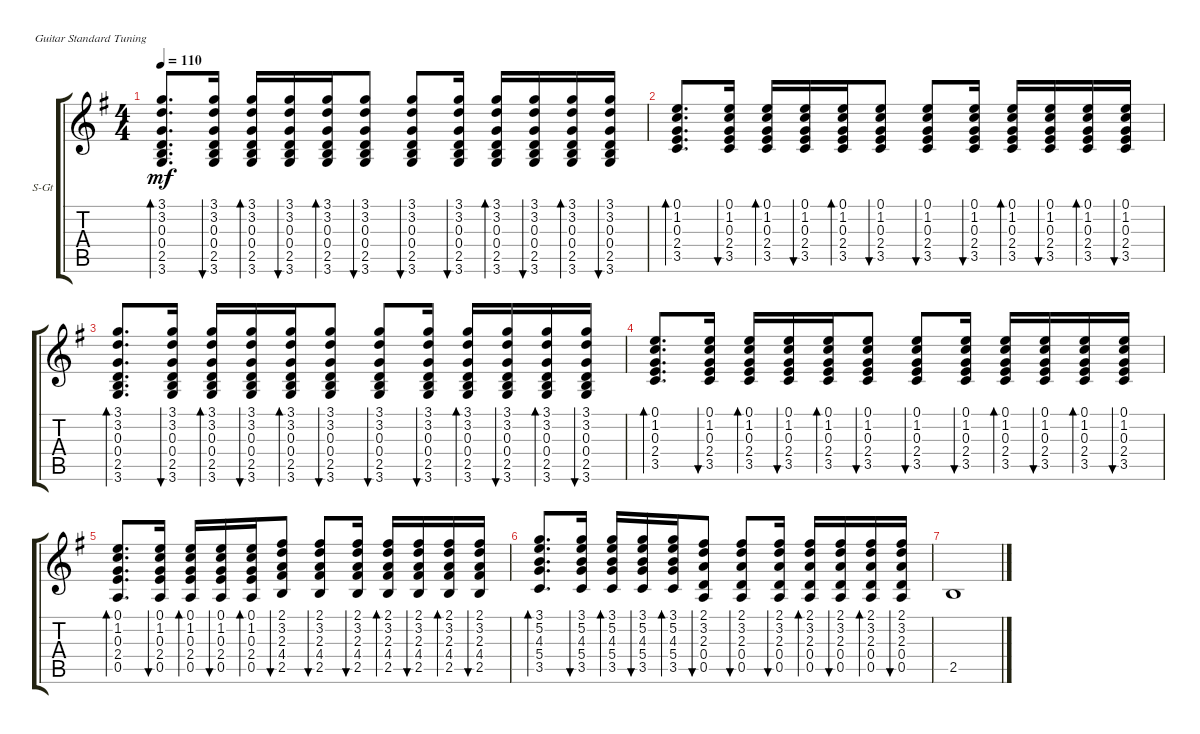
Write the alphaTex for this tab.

\defaultSystemsLayout 4
\bracketExtendMode groupsimilarinstruments
\firstSystemTrackNameOrientation horizontal
\otherSystemsTrackNameOrientation horizontal
\track ("Steel Guitar" "S-Gt") {instrument acousticguitarsteel}
\staff {score tabs}
\tuning (E4 B3 G3 D3 A2 E2)
\ts (4 4)
\tempo 110
\clef g2
\ks g
(2.5 0.4 0.3 3.2 3.1 3.6).8{d bd 30 dy mf} (2.5 0.4 0.3 3.2 3.1 3.6).16{bu 30} (2.5 0.4 0.3 3.2 3.1 3.6).16{bd 30} (2.5 0.4 0.3 3.2 3.1 3.6).16{bu 30} (2.5 0.4 0.3 3.2 3.1 3.6).16{bd 30} (2.5 0.4 0.3 3.2 3.1 3.6).8{bu 30} (2.5 0.4 0.3 3.2 3.1 3.6).8{bu 30} (2.5 0.4 0.3 3.2 3.1 3.6).16{bu 30} (2.5 0.4 0.3 3.2 3.1 3.6).16{bd 30} (2.5 0.4 0.3 3.2 3.1 3.6).16{bu 30} (2.5 0.4 0.3 3.2 3.1 3.6).16{bd 30} (2.5 0.4 0.3 3.2 3.1 3.6).16{bu 30} |
(3.5 2.4 0.3 1.2 0.1).8{d bd 30} (3.5 2.4 0.3 1.2 0.1).16{bu 30} (3.5 2.4 0.3 1.2 0.1).16{bd 30} (3.5 2.4 0.3 1.2 0.1).16{bu 30} (3.5 2.4 0.3 1.2 0.1).16{bd 30} (3.5 2.4 0.3 1.2 0.1).8{bu 30} (3.5 2.4 0.3 1.2 0.1).8{bu 30} (3.5 2.4 0.3 1.2 0.1).16{bu 30} (3.5 2.4 0.3 1.2 0.1).16{bd 30} (3.5 2.4 0.3 1.2 0.1).16{bu 30} (3.5 2.4 0.3 1.2 0.1).16{bd 30} (3.5 2.4 0.3 1.2 0.1).16{bu 30} |
(2.5 0.4 0.3 3.2 3.1 3.6).8{d bd 30} (2.5 0.4 0.3 3.2 3.1 3.6).16{bu 30} (2.5 0.4 0.3 3.2 3.1 3.6).16{bd 30} (2.5 0.4 0.3 3.2 3.1 3.6).16{bu 30} (2.5 0.4 0.3 3.2 3.1 3.6).16{bd 30} (2.5 0.4 0.3 3.2 3.1 3.6).8{bu 30} (2.5 0.4 0.3 3.2 3.1 3.6).8{bu 30} (2.5 0.4 0.3 3.2 3.1 3.6).16{bu 30} (2.5 0.4 0.3 3.2 3.1 3.6).16{bd 30} (2.5 0.4 0.3 3.2 3.1 3.6).16{bu 30} (2.5 0.4 0.3 3.2 3.1 3.6).16{bd 30} (2.5 0.4 0.3 3.2 3.1 3.6).16{bu 30} |
(3.5 2.4 0.3 1.2 0.1).8{d bd 30} (3.5 2.4 0.3 1.2 0.1).16{bu 30} (3.5 2.4 0.3 1.2 0.1).16{bd 30} (3.5 2.4 0.3 1.2 0.1).16{bu 30} (3.5 2.4 0.3 1.2 0.1).16{bd 30} (3.5 2.4 0.3 1.2 0.1).8{bu 30} (3.5 2.4 0.3 1.2 0.1).8{bu 30} (3.5 2.4 0.3 1.2 0.1).16{bu 30} (3.5 2.4 0.3 1.2 0.1).16{bd 30} (3.5 2.4 0.3 1.2 0.1).16{bu 30} (3.5 2.4 0.3 1.2 0.1).16{bd 30} (3.5 2.4 0.3 1.2 0.1).16{bu 30} |
(0.5 2.4 0.3 1.2 0.1).8{d bd 30} (0.5 2.4 0.3 1.2 0.1).16{bu 30} (0.5 2.4 0.3 1.2 0.1).16{bd 30} (0.5 2.4 0.3 1.2 0.1).16{bu 30} (0.5 2.4 0.3 1.2 0.1).16{bd 30} (2.5 4.4 2.3 3.2 2.1).8{bu 30} (2.5 4.4 2.3 3.2 2.1).8{bu 30} (2.5 4.4 2.3 3.2 2.1).16{bu 30} (2.5 4.4 2.3 3.2 2.1).16{bd 30} (2.5 4.4 2.3 3.2 2.1).16{bu 30} (2.5 4.4 2.3 3.2 2.1).16{bd 30} (2.5 4.4 2.3 3.2 2.1).16{bu 30} |
(3.5 5.4 4.3 5.2 3.1).8{d bd 30} (3.5 5.4 4.3 5.2 3.1).16{bu 30} (3.5 5.4 4.3 5.2 3.1).16{bd 30} (3.5 5.4 4.3 5.2 3.1).16{bu 30} (3.5 5.4 4.3 5.2 3.1).16{bd 30} (0.5 0.4 2.3 3.2 2.1).8{bu 30} (0.5 0.4 2.3 3.2 2.1).8{bu 30} (0.5 0.4 2.3 3.2 2.1).16{bu 30} (0.5 0.4 2.3 3.2 2.1).16{bd 30} (0.5 0.4 2.3 3.2 2.1).16{bu 30} (0.5 0.4 2.3 3.2 2.1).16{bd 30} (0.5 0.4 2.3 3.2 2.1).16{bu 30} |
2.5.1
